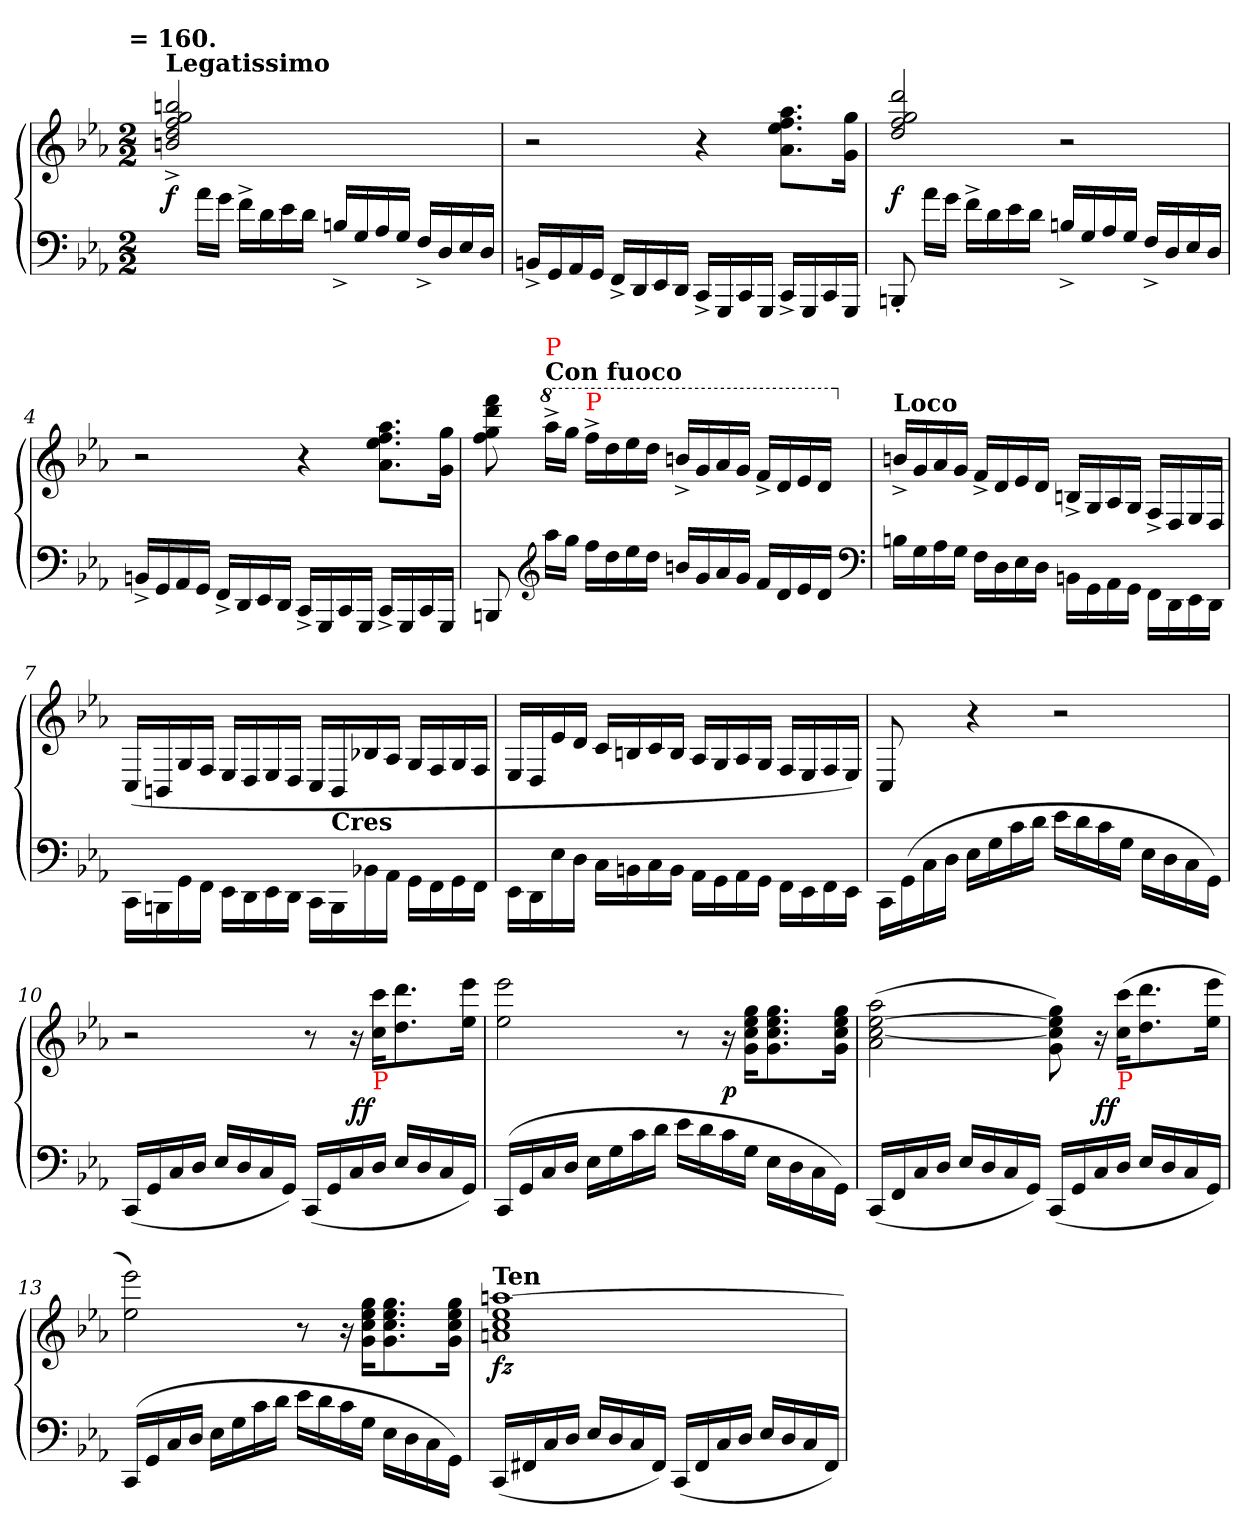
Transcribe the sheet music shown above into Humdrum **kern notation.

**kern	**kern	**dynam
*part1	*part1	*part1
*staff2	*staff1	*staff1/2
*clefF4	*clefG2	*
*k[b-e-a-]	*k[b-e-a-]	*
*c:	*c:	*
!!LO:TX:omd:t=&nbsp;=&nbsp;160.
*M2/2	*M2/2	*
*MM160	*MM160	*
=1	=1	=1
!	!LO:TX:a:B:t=Legatissimo	!
8ryy	2bbn^>/ 2gg^>/ 2ff^>/ 2dd^>/ 2bn^>/	f
16a-\LL	.	.
16g\JJ	.	.
16f^>\LL	.	.
16d\	.	.
16e-\	.	.
16d\JJ	.	.
16Bn^>/LL	2ryy	.
16G	.	.
16A-	.	.
16GJJ	.	.
16F^>/LL	.	.
16D	.	.
16E-	.	.
16DJJ	.	.
=2	=2	=2
16BBn^>LL	2r	.
16GG	.	.
16AA-	.	.
16GGJJ	.	.
16FF^>LL	.	.
16DD	.	.
16EE-	.	.
16DDJJ	.	.
16CC^>LL	4r	.
16GGG	.	.
16CC	.	.
16GGGJJ	.	.
16CC^>LL	8.aa- 8.ff 8.ee- 8.a-L	.
16GGG	.	.
16CC	.	.
16GGGJJ	16gg 16gJk	.
=3	=3	=3
8BBBn'<	2ddd/ 2gg/ 2ff/ 2dd/	f
16a-\LL	.	.
16g\JJ	.	.
16f^<\LL	.	.
16d\	.	.
16e-\	.	.
16d\JJ	.	.
16Bn^>/LL	2r	.
16G	.	.
16A-	.	.
16GJJ	.	.
16F^>/LL	.	.
16D	.	.
16E-	.	.
16DJJ	.	.
=4	=4	=4
16BBn^>LL	2r	.
16GG	.	.
16AA-	.	.
16GGJJ	.	.
16FF^>LL	.	.
16DD	.	.
16EE-	.	.
16DDJJ	.	.
16CC^>LL	4r	.
16GGG	.	.
16CC	.	.
16GGGJJ	.	.
16CC^>LL	8.aa- 8.ff 8.ee- 8.a-L	.
16GGG	.	.
16CC	.	.
16GGGJJ	16gg 16gJk	.
=5	=5	=5
8BBBn	8fff 8ddd 8gg 8ff	.
*clefG2	*	*
*	*8va	*
!	!LO:TX:a:B:t=Con fuoco	!
!	!LO:TX:a:color=red:t=P	!
16aa-LL	16aaa-^>LL	.
16ggJJ	16gggJJ	.
!	!LO:TX:a:color=red:t=P	!
16ffLL	16fff^LL	.
16dd	16ddd	.
16ee-	16eee-	.
16ddJJ	16dddJJ	.
16bnLL	16bbn^<LL	.
16g	16gg	.
16a-	16aa-	.
16gJJ	16ggJJ	.
16fLL	16ff^<LL	.
16d	16dd	.
16e-	16ee-	.
16dJJ	16ddJJ	.
*clefF4	*	*
=6	=6	=6
*	*X8va	*
!	!LO:TX:a:B:t=Loco	!
16BnLL	16bn^LL	.
16G	16g	.
16A-	16a-	.
16GJJ	16gJJ	.
16FLL	16f^>LL	.
16D	16d	.
16E-	16e-	.
16DJJ	16dJJ	.
16BBn\LL	16Bn^>/LL	.
16GG\	16G/	.
16AA-\	16A-/	.
16GG\JJ	16G/JJ	.
16FF\LL	16F^>/LL	.
16DD\	16D/	.
16EE-\	16E-/	.
16DD\JJ	16D/JJ	.
=7	=7	=7
16CC\LL	(>16C/LL	.
16BBBn\	16BBn/	.
16GG\	16G/	.
16FF\JJ	16F/JJ	.
16EE-\LL	16E-/LL	.
16DD\	16D/	.
16EE-\	16E-/	.
16DD\JJ	16D/JJ	.
16CC\LL	16C/LL	.
!	!LO:TX:c:B:t=Cres	!
16BBB\	16BB/	.
16BB-X	16B-X	.
16AA-\JJ	16A-/JJ	.
16GG\LL	16G/LL	.
16FF\	16F/	.
16GG\	16G/	.
16FF\JJ	16F/JJ	.
=8	=8	=8
16EE-\LL	16E-/LL	.
16DD\	16D/	.
16E-	16e-	.
16DJJ	16dJJ	.
16CLL	16cLL	.
16BBn\	16Bn	.
16C	16c	.
16BBJJ	16BJJ	.
16AA-\LL	16A-/LL	.
16GG\	16G/	.
16AA-\	16A-/	.
16GG\JJ	16G/JJ	.
16FF\LL	16F/LL	.
16EE-\	16E-/	.
16FF\	16F/	.
16EE-\JJ	16E-/JJ)	.
=9	=9	=9
16CC\LL	8C/	.
(>16GG\	.	.
16C	8ryy	.
16DJJ	.	.
16E-LL	4r	.
16G	.	.
16c	.	.
16dJJ	.	.
16e-LL	2r	.
16d	.	.
16c	.	.
16GJJ	.	.
16E-\LL	.	.
16D	.	.
16C	.	.
16GGJJ)	.	.
=10	=10	=10
(<16CCLL	2r	.
16GG	.	.
16C	.	.
16DJJ	.	.
16E-LL	.	.
16D	.	.
16C	.	.
16GGJJ)	.	.
(<16CCLL	8r	.
16GG	.	.
16C	16r	.
!	!LO:TX:b:color=red:t=P	!
!	!	!LO:DY:rj
16DJJ	16ccc 16ccKL	f f
16E-LL	8.ddd 8.dd	.
16D	.	.
16C	.	.
16GGJJ)	16eee- 16ee-Jk	.
=11	=11	=11
(>16CCLL	2eee- 2ee-	.
16GG	.	.
16C	.	.
16DJJ	.	.
16E-LL	.	.
16G	.	.
16c	.	.
16dJJ	.	.
16e-LL	8r	.
16d	.	.
16c	16r	p
16GJJ	16gg 16ee- 16cc 16gKL	.
16E-LL	8.gg 8.ee- 8.cc 8.g	.
16D\	.	.
16C	.	.
16GGJJ)	16gg 16ee- 16cc 16gJk	.
=12	=12	=12
(<16CCLL	(2aa-\ [2ee-\ [2cc\ 2a-\	.
16FF	.	.
16C	.	.
16DJJ	.	.
16E-LL	.	.
16D	.	.
16C	.	.
16GGJJ)	.	.
(<16CCLL	8gg 8ee-] 8cc] 8g)	.
16GG	.	.
16C	16r	.
!	!LO:TX:b:color=red:t=P	!
!	!	!LO:DY:rj
16DJJ	(>16ccc 16ccKL	f f
16E-LL	8.ddd 8.dd	.
16D	.	.
16C	.	.
16GGJJ)	16eee- 16ee-Jk	.
=13	=13	=13
(>16CCLL	2eee- 2ee-)	.
16GG	.	.
16C	.	.
16DJJ	.	.
16E-LL	.	.
16G	.	.
16c	.	.
16dJJ	.	.
16e-LL	8r	.
16d	.	.
16c	16r	.
16GJJ	16gg 16ee- 16cc 16gKL	.
16E-\LL	8.gg 8.ee- 8.cc 8.g	.
16D	.	.
16C	.	.
16GGJJ)	16gg 16ee- 16cc 16gJk	.
=14	=14	=14
!	!LO:TX:a:B:t=Ten	!
!	!	!LO:DY:b
(<16CCLL	[1aan 1ee- 1cc 1an	fz
16FF#X	.	.
16C	.	.
16DJJ	.	.
16E-LL	.	.
16D	.	.
16C	.	.
16FF#JJ)	.	.
(<16CCLL	.	.
16FF#	.	.
16C	.	.
16DJJ	.	.
16E-LL	.	.
16D	.	.
16C	.	.
16FF#JJ)	.	.
=	=	=
*-	*-	*-
